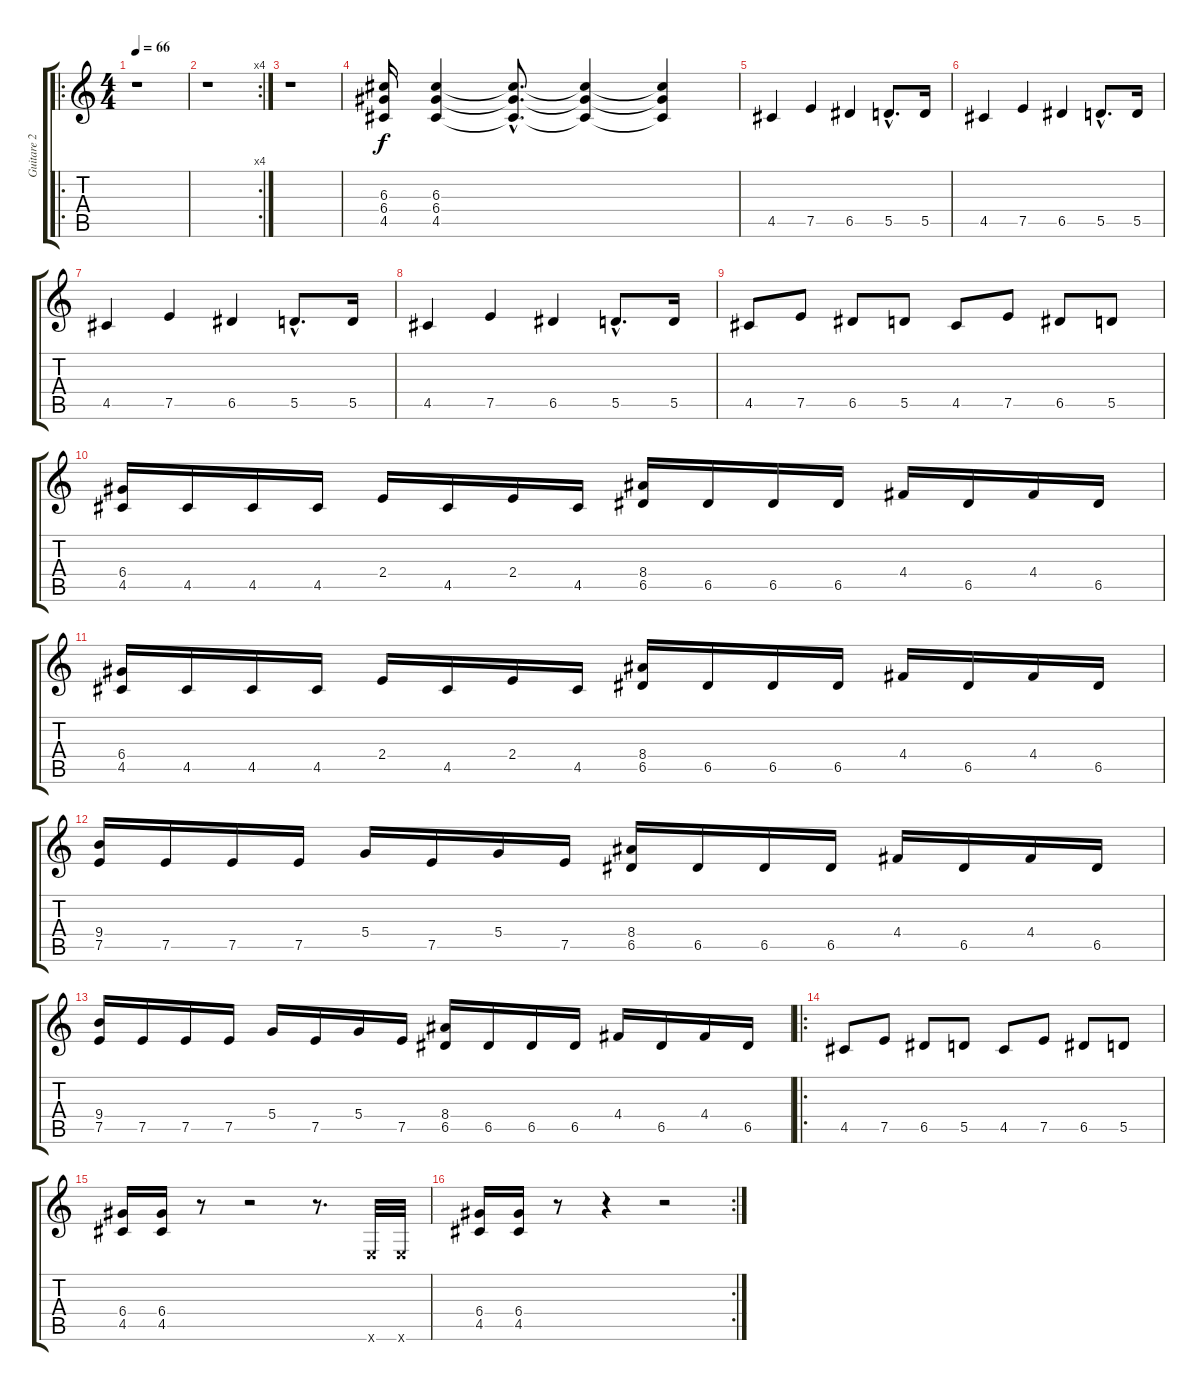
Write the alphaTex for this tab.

\track ("Guitare 2" "Guitare 2") {instrument overdrivenguitar}
\staff {score tabs}
\tuning (E4 B3 G3 D3 A2 E2) {hide}
\ro
\ts (4 4)
\tempo 66
\clef g2
\ks c
r.1{dy f instrument overdrivenguitar} |
\rc 4
r.1 |
r.1 |
(6.3 6.4 4.5).16 (6.3 6.4 4.5).4 (6.3{hac t} 6.4{hac t} 4.5{hac t}).8{d} (6.3{t} 6.4{t} 4.5{t}).4 (6.3{t} 6.4{t} 4.5{t}).4 |
4.5.4 7.5.4 6.5.4 5.5{hac}.8{d} 5.5.16 |
4.5.4 7.5.4 6.5.4 5.5{hac}.8{d} 5.5.16 |
4.5.4 7.5.4 6.5.4 5.5{hac}.8{d} 5.5.16 |
4.5.4 7.5.4 6.5.4 5.5{hac}.8{d} 5.5.16 |
4.5.8 7.5.8 6.5.8 5.5.8 4.5.8 7.5.8 6.5.8 5.5.8 |
(6.4 4.5).16 4.5.16 4.5.16 4.5.16 2.4.16 4.5.16 2.4.16 4.5.16 (8.4 6.5).16 6.5.16 6.5.16 6.5.16 4.4.16 6.5.16 4.4.16 6.5.16 |
(6.4 4.5).16 4.5.16 4.5.16 4.5.16 2.4.16 4.5.16 2.4.16 4.5.16 (8.4 6.5).16 6.5.16 6.5.16 6.5.16 4.4.16 6.5.16 4.4.16 6.5.16 |
(9.4 7.5).16 7.5.16 7.5.16 7.5.16 5.4.16 7.5.16 5.4.16 7.5.16 (8.4 6.5).16 6.5.16 6.5.16 6.5.16 4.4.16 6.5.16 4.4.16 6.5.16 |
(9.4 7.5).16 7.5.16 7.5.16 7.5.16 5.4.16 7.5.16 5.4.16 7.5.16 (8.4 6.5).16 6.5.16 6.5.16 6.5.16 4.4.16 6.5.16 4.4.16 6.5.16 |
\ro
4.5.8 7.5.8 6.5.8 5.5.8 4.5.8 7.5.8 6.5.8 5.5.8 |
(6.4 4.5).16 (6.4 4.5).16 r.8 r.2 r.8{d} 0.6{x}.32 0.6{x}.32 |
\rc 2
(6.4 4.5).16 (6.4 4.5).16 r.8 r.4 r.2
